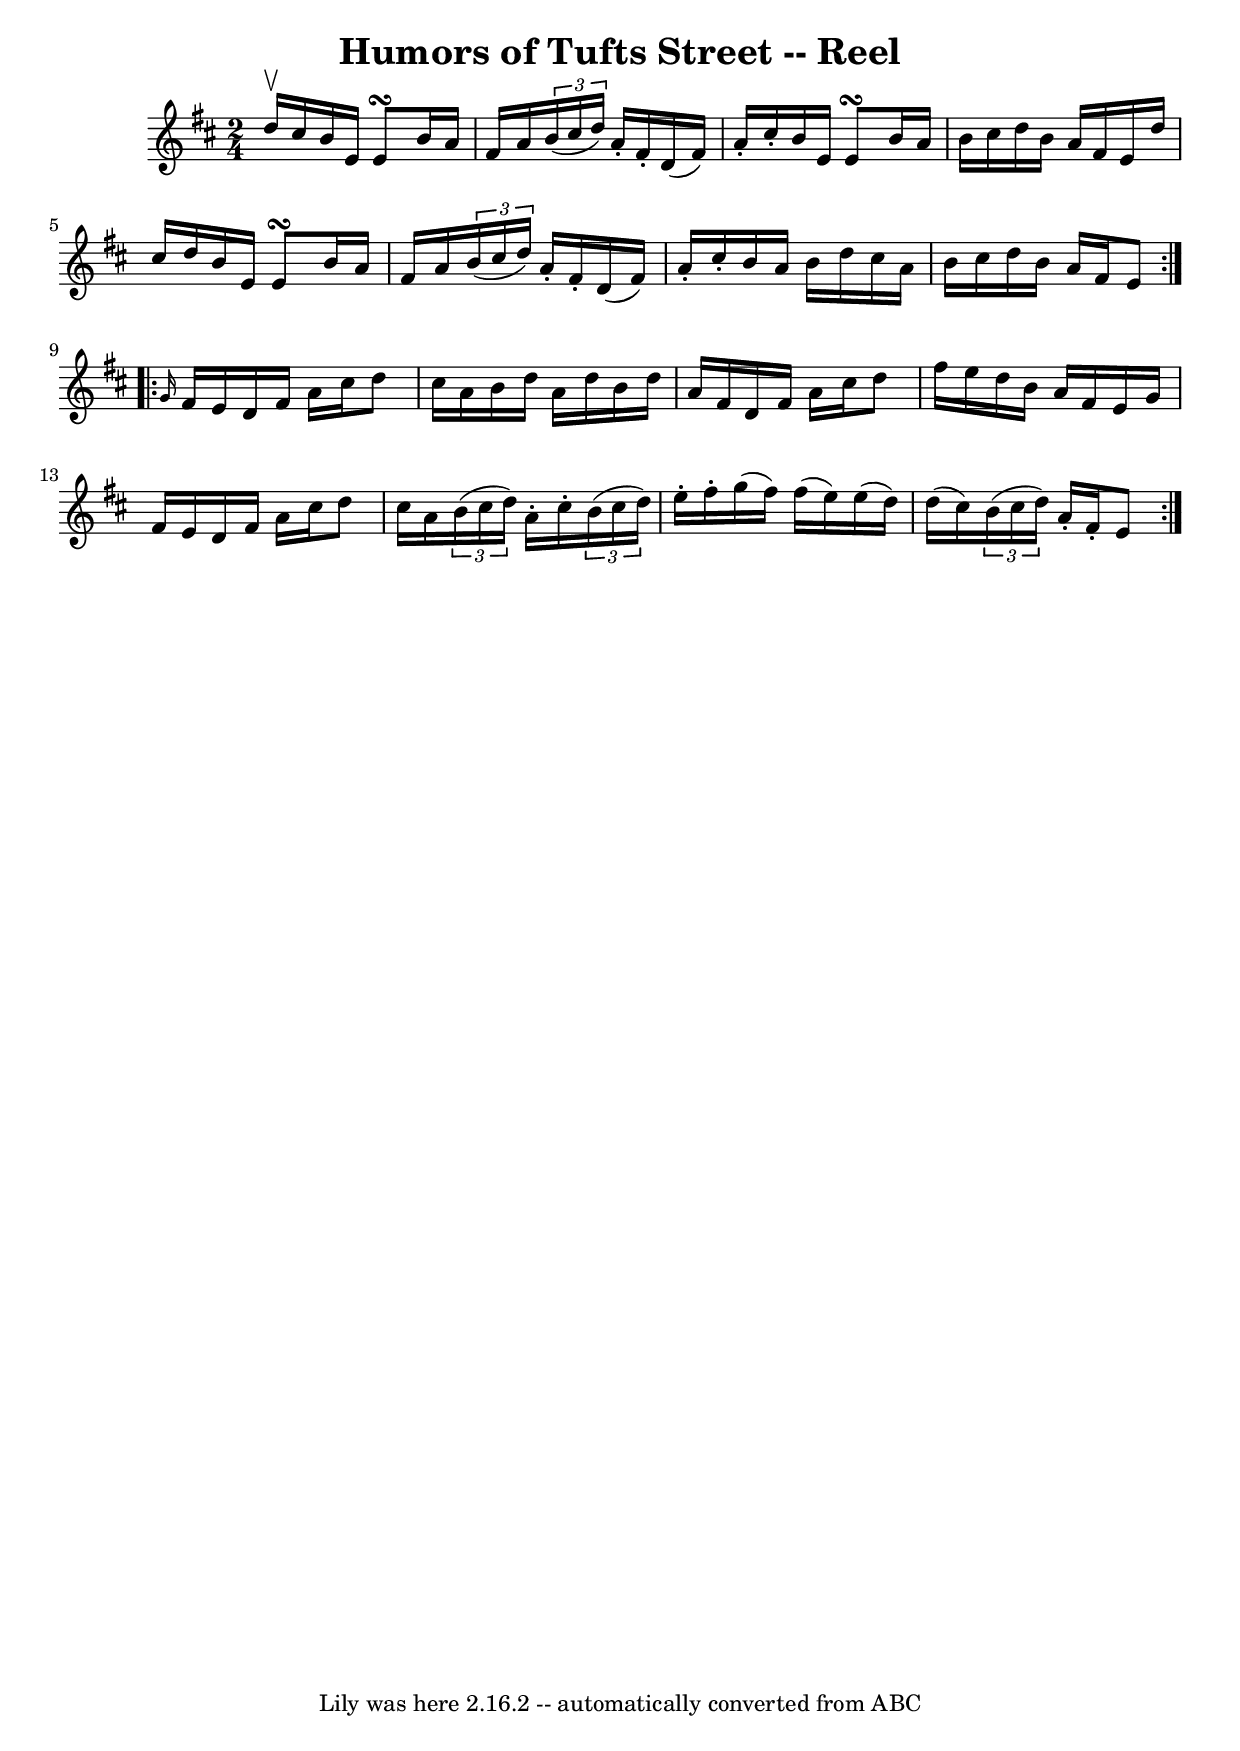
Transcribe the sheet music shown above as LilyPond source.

\version "2.7.40"
\include "Mammoth.ily"
\header {
	%% book = "Ryan's Mammoth Collection"
	crossRefNumber = "1"
	footnotes = ""
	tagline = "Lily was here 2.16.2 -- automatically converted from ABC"
	title = "Humors of Tufts Street -- Reel"
}
voicedefault =  {


\repeat volta 2 {
\time 2/4 \key e \dorian d''16^\upbow cis''16  |
 b'16 e'16    
e'8\turn b'16 a'16 fis'16 a'16  |
   \times 2/3 { b'16 (
cis''16 d''16) } a'16 -. fis'16 -. d'16 (fis'16) a'16 -.   
cis''16 -. |
 b'16 e'16 e'8\turn b'16 a'16 b'16    
cis''16  |
 d''16 b'16 a'16 fis'16 e'16 d''16 cis''16 
 d''16  |
 b'16 e'16 e'8\turn b'16 a'16 fis'16    
a'16  |
   \times 2/3 { b'16 (cis''16 d''16) } a'16 -.   
fis'16 -. d'16 (fis'16) a'16 -. cis''16 -. |
 b'16 a'16  
 b'16 d''16 cis''16 a'16 b'16 cis''16  |
 d''16 b'16 
 a'16 fis'16 e'8  } \repeat volta 2 {     \grace { g'16  } fis'16  
 e'16  |
 d'16 fis'16 a'16 cis''16 d''8 cis''16 a'16 
 |
 b'16 d''16 a'16 d''16 b'16 d''16 a'16 fis'16  
|
 d'16 fis'16 a'16 cis''16 d''8 fis''16 e''16  
|
 d''16 b'16 a'16 fis'16 e'16 g'16 fis'16 e'16  
|
 d'16 fis'16 a'16 cis''16 d''8 cis''16 a'16  
|
   \times 2/3 { b'16 (cis''16 d''16) } a'16 -. cis''16 
-.   \times 2/3 { b'16 (cis''16 d''16) } e''16 -. fis''16 -. 
|
 g''16 (fis''16) fis''16 (e''16) e''16 (d''16)  
 d''16 (cis''16) |
   \times 2/3 { b'16 (cis''16 d''16) 
} a'16 -. fis'16 -. e'8  }   
}

\score{
    <<

	\context Staff="default"
	{
	    \voicedefault 
	}

    >>
	\layout {
	}
	\midi {}
}
